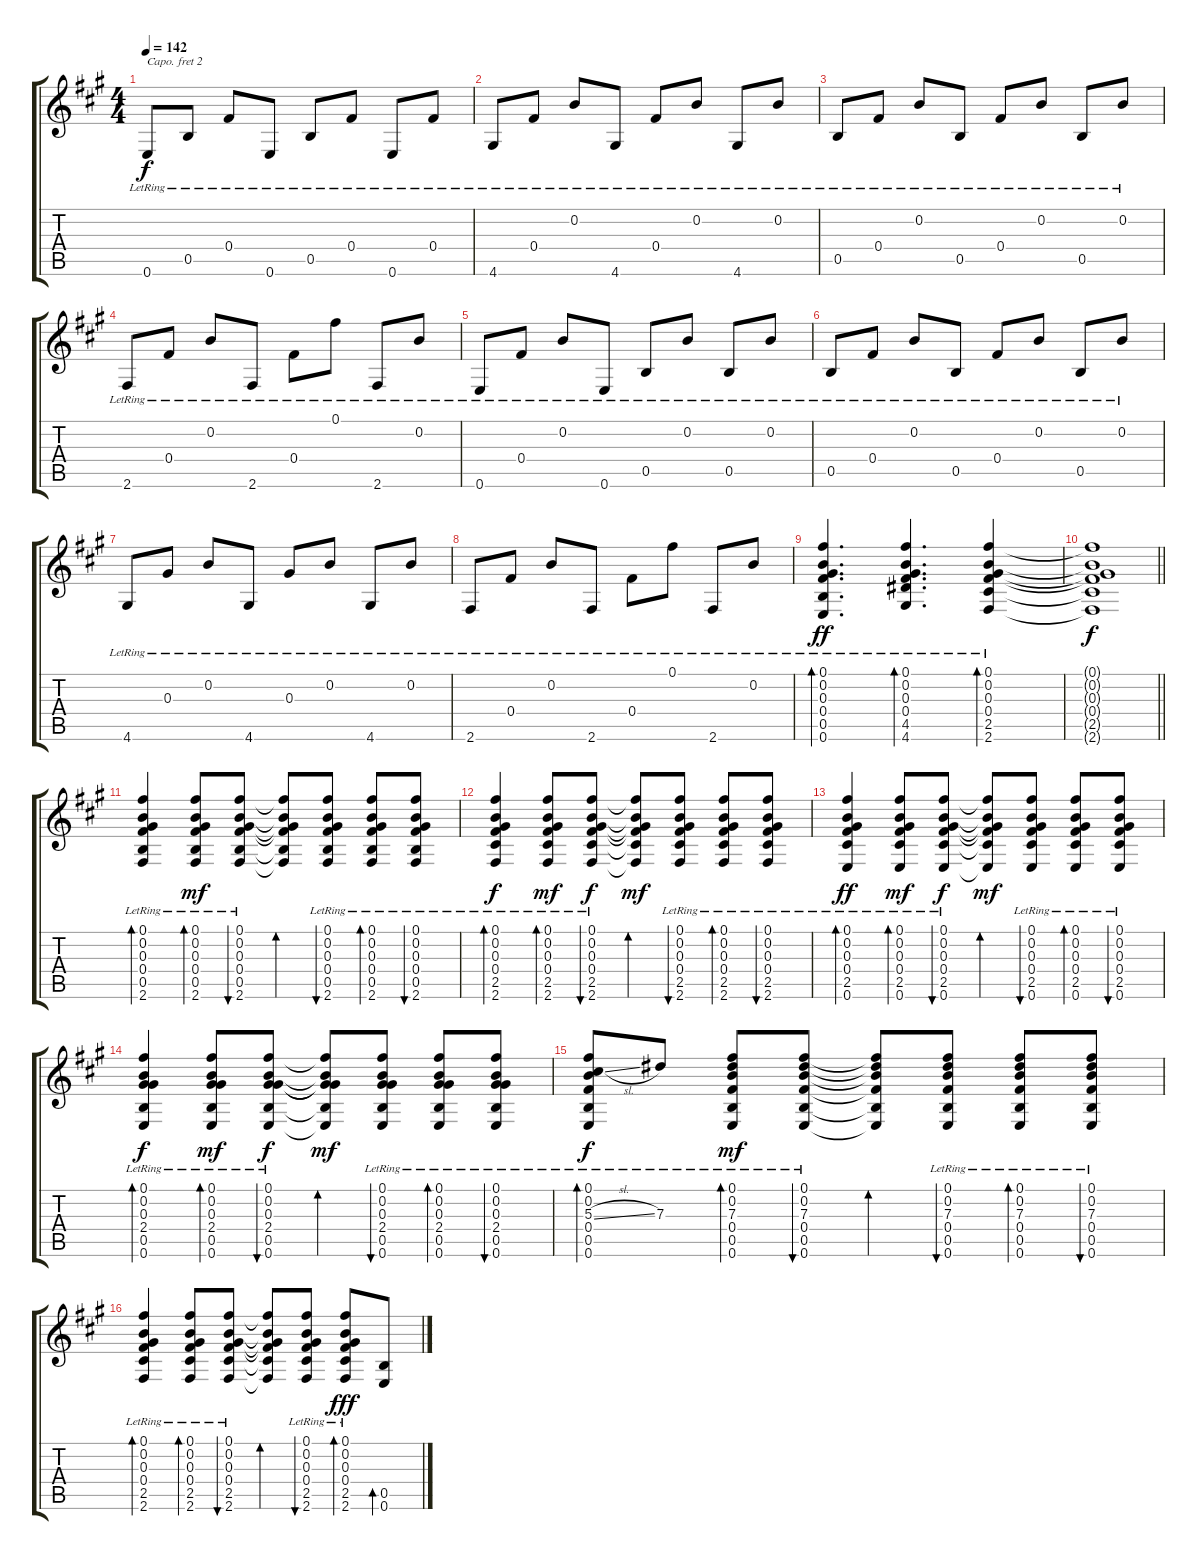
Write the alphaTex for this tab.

\track "" {instrument acousticguitarsteel}
\staff {score tabs}
\capo 2
\tuning (E4 A3 Gb3 E3 A2 D2) {hide}
\ts (4 4)
\tempo 142
\clef g2
\ks a
0.6{lr}.8{dy f} 0.5{lr}.8 0.4{lr}.8 0.6{lr}.8 0.5{lr}.8 0.4{lr}.8 0.6{lr}.8 0.4{lr}.8 |
4.6{lr}.8 0.4{lr}.8 0.2{lr}.8 4.6{lr}.8 0.4{lr}.8 0.2{lr}.8 4.6{lr}.8 0.2{lr}.8 |
0.5{lr}.8 0.4{lr}.8 0.2{lr}.8 0.5{lr}.8 0.4{lr}.8 0.2{lr}.8 0.5{lr}.8 0.2{lr}.8 |
2.6{lr}.8 0.4{lr}.8 0.2{lr}.8 2.6{lr}.8 0.4{lr}.8 0.1{lr}.8 2.6{lr}.8 0.2{lr}.8 |
0.6{lr}.8 0.4{lr}.8 0.2{lr}.8 0.6{lr}.8 0.5{lr}.8 0.2{lr}.8 0.5{lr}.8 0.2{lr}.8 |
0.5{lr}.8 0.4{lr}.8 0.2{lr}.8 0.5{lr}.8 0.4{lr}.8 0.2{lr}.8 0.5{lr}.8 0.2{lr}.8 |
4.6{lr}.8 0.3{lr}.8 0.2{lr}.8 4.6{lr}.8 0.3{lr}.8 0.2{lr}.8 4.6{lr}.8 0.2{lr}.8 |
2.6{lr}.8 0.4{lr}.8 0.2{lr}.8 2.6{lr}.8 0.4{lr}.8 0.1{lr}.8 2.6{lr}.8 0.2{lr}.8 |
(0.1{lr} 0.2{lr} 0.3{lr} 0.4{lr} 0.5{lr} 0.6{lr}).4{d bd 30 dy ff} (0.1{lr} 0.2{lr} 0.3{lr} 0.4{lr} 4.5{lr} 4.6{lr}).4{d bd 30} (0.1{lr} 0.2{lr} 0.3{lr} 0.4{lr} 2.5{lr} 2.6{lr}).4{bd 30} |
\barLineRight lightlight
(0.1{t} 0.2{t} 0.3{t} 0.4{t} 2.5{t} 2.6{t}).1{dy f} |
(0.1{lr} 0.2{lr} 0.3{lr} 0.4{lr} 0.5{lr} 2.6{lr}).4{bd 30} (0.1{lr} 0.2{lr} 0.3{lr} 0.4{lr} 0.5{lr} 2.6{lr}).8{bd 30 dy mf} (0.1{lr} 0.2{lr} 0.3{lr} 0.4{lr} 0.5{lr} 2.6{lr}).8{bu 30} (0.1{t} 0.2{t} 0.3{t} 0.4{t} 0.5{t} 2.6{t}).8{bd 30} (0.1{lr} 0.2{lr} 0.3{lr} 0.4{lr} 0.5{lr} 2.6{lr}).8{bu 30} (0.1{lr} 0.2{lr} 0.3{lr} 0.4{lr} 0.5{lr} 2.6{lr}).8{bd 30} (0.1{lr} 0.2{lr} 0.3{lr} 0.4{lr} 0.5{lr} 2.6{lr}).8{bu 30} |
(0.1{lr} 0.2{lr} 0.3 0.4{lr} 2.5{lr} 2.6{lr}).4{bd 30 dy f} (0.1{lr} 0.2{lr} 0.3{lr} 0.4{lr} 2.5{lr} 2.6{lr}).8{bd 30 dy mf} (0.1{lr} 0.2{lr} 0.3{lr} 0.4{lr} 2.5{lr} 2.6{lr}).8{bu 30 dy f} (0.1{t} 0.2{t} 0.3{t} 0.4{t} 2.5{t} 2.6{t}).8{bd 30 dy mf} (0.1{lr} 0.2{lr} 0.3{lr} 0.4{lr} 2.5{lr} 2.6{lr}).8{bu 30} (0.1{lr} 0.2{lr} 0.3{lr} 0.4{lr} 2.5{lr} 2.6{lr}).8{bd 30} (0.1{lr} 0.2{lr} 0.3{lr} 0.4{lr} 2.5{lr} 2.6{lr}).8{bu 30} |
(0.1{lr} 0.2{lr} 0.3{lr} 0.4{lr} 2.5{lr} 0.6{lr}).4{bd 30 dy ff} (0.1{lr} 0.2{lr} 0.3{lr} 0.4{lr} 2.5{lr} 0.6{lr}).8{bd 30 dy mf} (0.1{lr} 0.2{lr} 0.3{lr} 0.4{lr} 2.5{lr} 0.6{lr}).8{bu 30 dy f} (0.1{t} 0.2{t} 0.3{t} 0.4{t} 2.5{t} 0.6{t}).8{bd 30 dy mf} (0.1{lr} 0.2{lr} 0.3{lr} 0.4{lr} 2.5{lr} 0.6{lr}).8{bu 30} (0.1{lr} 0.2{lr} 0.3{lr} 0.4{lr} 2.5{lr} 0.6{lr}).8{bd 30} (0.1{lr} 0.2{lr} 0.3{lr} 0.4{lr} 2.5{lr} 0.6{lr}).8{bu 30} |
(0.1{lr} 0.2{lr} 0.3{lr} 2.4{lr} 0.5{lr} 0.6{lr}).4{bd 30 dy f} (0.1{lr} 0.2{lr} 0.3{lr} 2.4{lr} 0.5{lr} 0.6{lr}).8{bd 30 dy mf} (0.1{lr} 0.2{lr} 0.3{lr} 2.4{lr} 0.5{lr} 0.6{lr}).8{bu 30 dy f} (0.1{t} 0.2{t} 0.3{t} 2.4{t} 0.5{t} 0.6{t}).8{bd 30 dy mf} (0.1{lr} 0.2{lr} 0.3{lr} 2.4{lr} 0.5{lr} 0.6{lr}).8{bu 30} (0.1{lr} 0.2{lr} 0.3{lr} 2.4{lr} 0.5{lr} 0.6{lr}).8{bd 30} (0.1{lr} 0.2{lr} 0.3{lr} 2.4{lr} 0.5{lr} 0.6{lr}).8{bu 30} |
(0.1{lr} 0.2{lr} 5.3{sl lr} 0.4{lr} 0.5{lr} 0.6{lr}).8{bd 30 dy f} 7.3{lr}.8 (0.1{lr} 0.2{lr} 7.3{lr} 0.4{lr} 0.5{lr} 0.6{lr}).8{bd 30 dy mf} (0.1{lr} 0.2{lr} 7.3{lr} 0.4{lr} 0.5{lr} 0.6{lr}).8{bu 30} (0.1{t} 0.2{t} 7.3{t} 0.4{t} 0.5{t} 0.6{t}).8{bd 30} (0.1{lr} 0.2{lr} 7.3{lr} 0.4{lr} 0.5{lr} 0.6{lr}).8{bu 30} (0.1{lr} 0.2{lr} 7.3{lr} 0.4{lr} 0.5{lr} 0.6{lr}).8{bd 30} (0.1{lr} 0.2{lr} 7.3{lr} 0.4{lr} 0.5{lr} 0.6{lr}).8{bu 30} |
(0.1{lr} 0.2{lr} 0.3 0.4{lr} 2.5{lr} 2.6{lr}).4{bd 30} (0.1{lr} 0.2{lr} 0.3{lr} 0.4{lr} 2.5{lr} 2.6{lr}).8{bd 30} (0.1{lr} 0.2{lr} 0.3{lr} 0.4{lr} 2.5{lr} 2.6{lr}).8{bu 30} (0.1{t} 0.2{t} 0.3{t} 0.4{t} 2.5{t} 2.6{t}).8{bd 30} (0.1{lr} 0.2{lr} 0.3{lr} 0.4{lr} 2.5{lr} 2.6{lr}).8{bu 30} (0.1{lr} 0.2{lr} 0.3{lr} 0.4{lr} 2.5{lr} 2.6{lr}).8{bd 30 dy fff} (0.5 0.6).8{bd 30}
